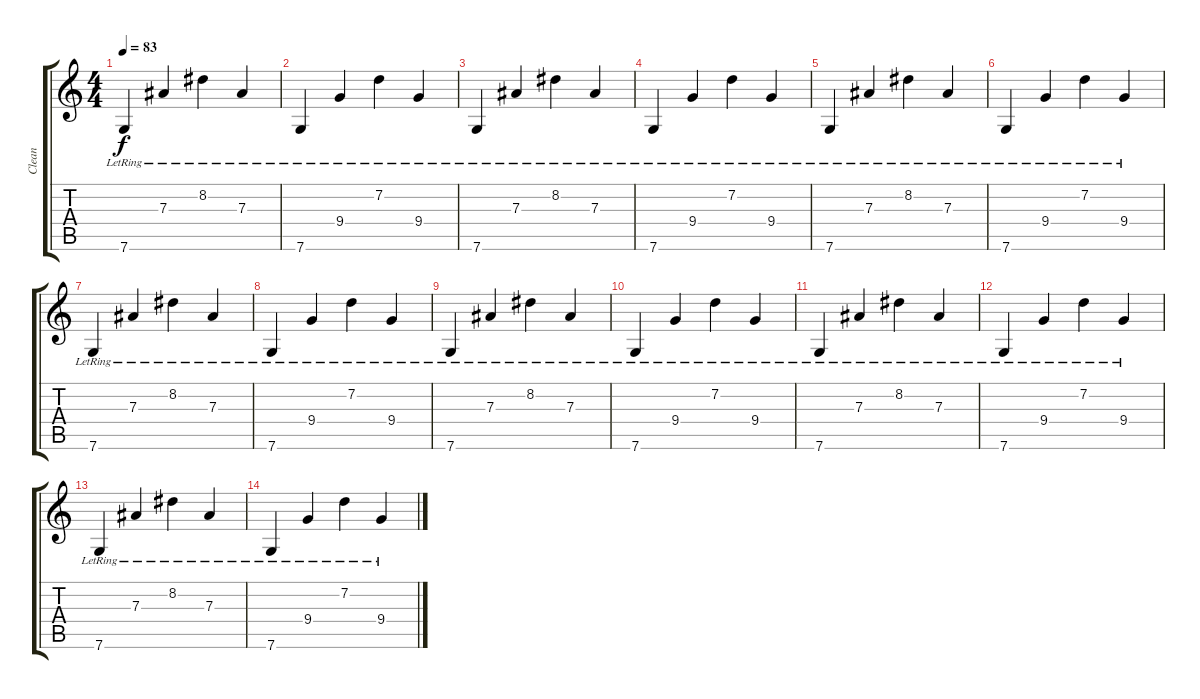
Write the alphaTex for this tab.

\track ("Clean" "Clean") {instrument acousticguitarnylon}
\staff {score tabs}
\tuning (C4 G3 Eb3 Bb2 F2 C2) {hide}
\ts (4 4)
\tempo 83
\clef g2
\ks c
7.6{lr}.4{dy f} 7.3{lr}.4 8.2{lr}.4 7.3{lr}.4 |
7.6{lr}.4 9.4{lr}.4 7.2{lr}.4 9.4{lr}.4 |
7.6{lr}.4 7.3{lr}.4 8.2{lr}.4 7.3{lr}.4 |
7.6{lr}.4 9.4{lr}.4 7.2{lr}.4 9.4{lr}.4 |
7.6{lr}.4 7.3{lr}.4 8.2{lr}.4 7.3{lr}.4 |
7.6{lr}.4 9.4{lr}.4 7.2{lr}.4 9.4{lr}.4 |
7.6{lr}.4 7.3{lr}.4 8.2{lr}.4 7.3{lr}.4 |
7.6{lr}.4 9.4{lr}.4 7.2{lr}.4 9.4{lr}.4 |
7.6{lr}.4 7.3{lr}.4 8.2{lr}.4 7.3{lr}.4 |
7.6{lr}.4 9.4{lr}.4 7.2{lr}.4 9.4{lr}.4 |
7.6{lr}.4 7.3{lr}.4 8.2{lr}.4 7.3{lr}.4 |
7.6{lr}.4 9.4{lr}.4 7.2{lr}.4 9.4{lr}.4 |
7.6{lr}.4 7.3{lr}.4 8.2{lr}.4 7.3{lr}.4 |
7.6{lr}.4 9.4{lr}.4 7.2{lr}.4 9.4{lr}.4
